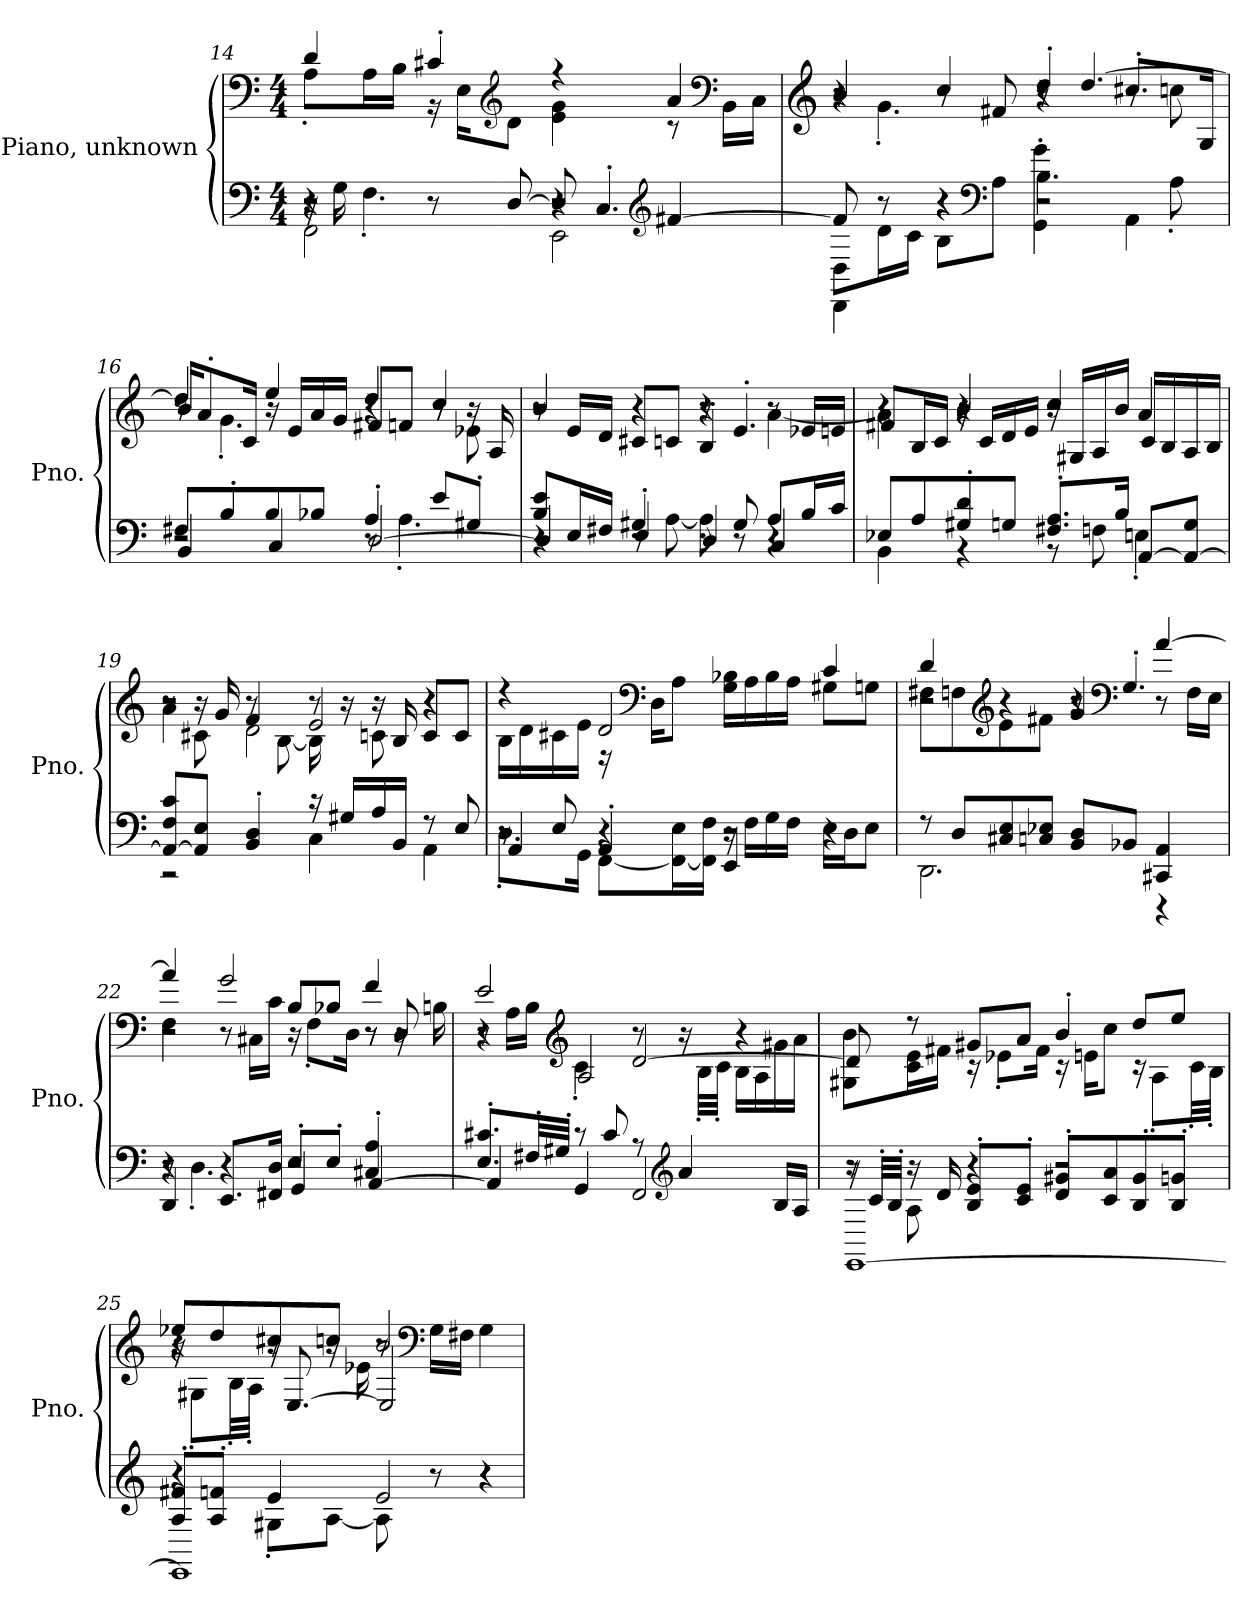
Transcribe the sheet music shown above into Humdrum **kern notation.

**kern	**kern
*part1	*part1
*staff2	*staff1
*I"Piano, unknown	*
*I'Pno.	*
*clefF4	*clefF4
*k[]	*k[]
*M4/4	*M4/4
=14	=14
*^	*^
*	*^	*	*
*	*	*^	*	*
2r	16r	4r	2FF\	4d/	8A'\L
.	16G\	.	.	.	.
.	4.F'\	.	.	.	16A\L
.	.	.	.	.	16B\JJ
.	.	8r	.	4c#X'/	16r
.	.	.	.	.	16E\KL
*	*	*	*	*clefG2	*
.	.	[8D/	.	.	8d\J
4r	2r	8D/]	2EE\	4r	4e\ 4g\
.	.	4.C'/	.	.	.
*clefG2	*	*	*	*	*
[4f#X/	.	.	.	4a/	8r
*	*	*	*	*clefF4	*
.	.	.	.	.	16BB\LL
.	.	.	.	.	16C\JJ
*v	*v	*v	*v	*	*
*	*v	*v
!!LO:LB:g=z
=15	=15
*	*clefG2
*^	*^
*	*^	*	*^
8f#/]	8D\L	4DD\	4b/	8r	4r
8r	16d\L	.	.	4.g'\	.
.	16c\JJ	.	.	.	.
4r	8B\L	4r	4cc/	.	8r
*clefF4	*	*	*	*	*
.	8A\J	.	.	.	8f#X/
2r	4.B\	4GG\' 4g\'	8r	4r	4dd'/
.	.	.	[4.dd/	.	.
.	.	4AA\	.	8r	8.cc#X'/L
.	8A'\	.	.	8ccn\	.
.	.	.	.	.	16G/Jk
=16	=16	=16	=16	=16	=16
8F#X/L	2r	4BB/	4dd/]	8r	16b/KL
.	.	.	.	.	8a'/
8B'/	.	.	.	4.g'\	.
.	.	.	.	.	16c/Jk
8B/	.	4C/	4ee/	.	16r
.	.	.	.	.	16e/LL
8B-X/J	.	.	.	.	16a/
.	.	.	.	.	16g/JJ
4A'/	8r	[2D/	4dd/	4r	8f#X/L
.	4.A'\	.	.	.	8fn/J
8e/L	.	.	4cc/	8r	8r
8G#X'/J	.	.	.	8e-X\	16r
.	.	.	.	.	16A/
!!LO:LB:g=z	!!	!!
=17	=17	=17	=17	=17	=17
8B/ 8e/L	4r	4D/]	4b/	2r	8r
16E/L	.	.	.	.	16e/LL
16F#X/JJ	.	.	.	.	16d/JJ
4G#X'/	8r	4E/	4r	.	8c#X/L
.	[8A\	.	.	.	8cn/J
8r	8A\]	4D/	8r	4r	4B'/
8G#/	8r	.	4.e'/	.	.
8A/L	4r	4C/	.	[4a\	8r
16B/L	.	.	.	.	16e-X/LL
16c/JJ	.	.	.	.	16en/JJ
*	*v	*v	*	*	*
=18	=18	=18	=18	=18
8E-X/L	4BB\	4r	4a\]	8f#X/L
8A/	.	.	.	16B/L
.	.	.	.	16c/JJ
8G#X/' 8d/'	4r	4b/	4r	16r
.	.	.	.	16c/LL
8Gn/J	.	.	.	16d/
.	.	.	.	16e/JJ
8.F#X/' 8.A/'L	8r	4cc/	2r	16r
.	.	.	.	16G#X/LL
.	8Fn\	.	.	16A/
16B/Jk	.	.	.	16b/JJ
[8AA/L	4En'\	4a/	.	16c/LL
.	.	.	.	16B/
8AA/_ 8G/J	.	.	.	16A/
.	.	.	.	16B/JJ
!!LO:LB:g=z
=19	=19	=19	=19	=19
*	*	*	*	*^
8AA/_ 8F/ 8c/L	2r	2r	4a\	8r	8r
8AA/] 8E/J	.	.	.	16r	8c#X\
.	.	.	.	16g/	.
4BB/' 4D/'	.	.	8r	4f/	2d\
.	.	.	[8B\	.	.
16r	4C\	2e/	16B\]	8r	.
16G#X/LL	.	.	16r	.	.
16A/	.	.	8cn\	16r	.
16BB/JJ	.	.	.	16B/	.
8r	4AA\	.	4r	8c/L	4r
8E/	.	.	.	8c/J	.
*	*	*	*v	*v	*v
=20	=20	=20	=20
*	*^	*	*
8r	8.D'\L	4AA/	4r	16B\LL
.	.	.	.	16d\
8E/	.	.	.	16c#X\
.	16GG\Jk	.	.	16e\JJ
4r	[8FF\L	4AA'/	2d/	16r
*	*	*	*clefF4	*
.	.	.	.	16D\KL
.	16FF\_ 16E\L	.	.	8A\J
.	16FF\] 16F\JJ	.	.	.
2r	16r	4EE/	.	16G\ 16B-X\LL
.	16F\LL	.	.	16A\
.	16G\	.	.	16B-\
.	16F\JJ	.	.	16A\JJ
.	16E\LL	4r	4c#/	8G#X\L
.	16D\J	.	.	.
.	8E\J	.	.	8Gn\J
*	*v	*v	*	*
!!LO:LB:g=z
=21	=21	=21	=21
*	*	*	*^
8r	2.DD\	4d/	8F#X\L	2r
8D/L	.	.	8Fn\	.
*	*	*clefG2	*	*
8C#X/ 8E/	.	4r	8e\	.
8Cn/ 8E-X/J	.	.	8f#X\J	.
8BB/ 8D/L	.	4g/	4r	8r
*	*	*clefF4	*	*
8BB-X/J	.	.	.	4.G'/
4CC#X/ 4AA/	4r	[4a/	8r	.
.	.	.	16F\LL	.
.	.	.	16E\JJ	.
=22	=22	=22	=22	=22
*	*^	*	*	*
4r	8r	4DD/	4a/]	4F\	2r
.	4.D'\	.	.	.	.
8.EE/L	.	4r	2g/	8r	.
.	.	.	.	16C#X\LL	.
16FF#X/ 16D/Jk	.	.	.	16c\JJ	.
8E'/L	2r	4GG/	.	16r	8B/L
.	.	.	.	8F'\L	.
8E'/J	.	.	.	.	8B-X/J
.	.	.	.	16D\Jk	.
4C#X/' 4A/'	.	[4AA/	4f/	8r	8r
.	.	.	.	16r	8D/
.	.	.	.	16Bn\	.
*	*v	*v	*	*	*
!!LO:LB:g=z	!!	!!
=23	=23	=23	=23	=23
8.E/' 8.c#X/'L	4AA/]	2e/	8r	4r
.	.	.	16A\LL	.
32F#X'/LL	.	.	16B\JJ	.
32G#X'/JJJ	.	.	.	.
*	*	*clefG2	*	*
8r	4GG/	.	4c'\	2A/
8c#/	.	.	.	.
8r	2FF/	[2d/	8r	.
*clefG2	*	*	*	*
4a/	.	.	16r	.
.	.	.	32B'\LLL	.
.	.	.	32c'\JJJ	.
.	.	.	16B\LL	4r
.	.	.	16A\	.
16B/LL	.	.	16g#X\	.
16A/JJ	.	.	16a\JJ	.
*	*	*	*v	*v
=24	=24	=24	=24
*	*^	*	*
16r	8r	[1EE	8d/]	8G#X\ 8b\L
32c'/LLL	.	.	.	.
32B'/JJJ	.	.	.	.
16r	8A\	.	8r	16c\ 16e\L
16d/	.	.	.	16f#X\JJ
8B/' 8e/'L	4r	.	8g#X/L	16r
.	.	.	.	8e-X'\L
8c/' 8e/'J	.	.	8a/J	.
.	.	.	.	16f#\Jk
8d/' 8g#X/'L	2r	.	4b'/	16r
.	.	.	.	16en\KL
8c/ 8a/	.	.	.	8cc\J
8B/' 8g#/'	.	.	8dd/L	16r
.	.	.	.	8A'\L
8B/' 8gn/'J	.	.	8ee/J	.
.	.	.	.	32c'\LL
.	.	.	.	32B'\JJJ
!!LO:PB:g=z
=25	=25	=25	=25	=25
*	*	*	*	*^
8A/' 8f#X/'L	4r	1EE]	8ee-X/L	16r	4r
.	.	.	.	8G#X'\L	.
8A/' 8fn/'J	.	.	8dd/	.	.
.	.	.	.	32B'\LL	.
.	.	.	.	32A'\JJJ	.
4e/	8G#X'\L	.	8cc#X/	8r	16r
.	.	.	.	.	[8.E/
.	[8A\J	.	8ccn/J	16r	.
.	.	.	.	16e-X\	.
2e/	8A\]	.	2b/	8r	2E/]
*	*	*	*clefF4	*	*
.	8r	.	.	16G#\LL	.
.	.	.	.	16F#X\JJ	.
.	4r	.	.	4G#\	.
*v	*v	*v	*	*	*
*	*v	*v	*v
=	=
*-	*-
